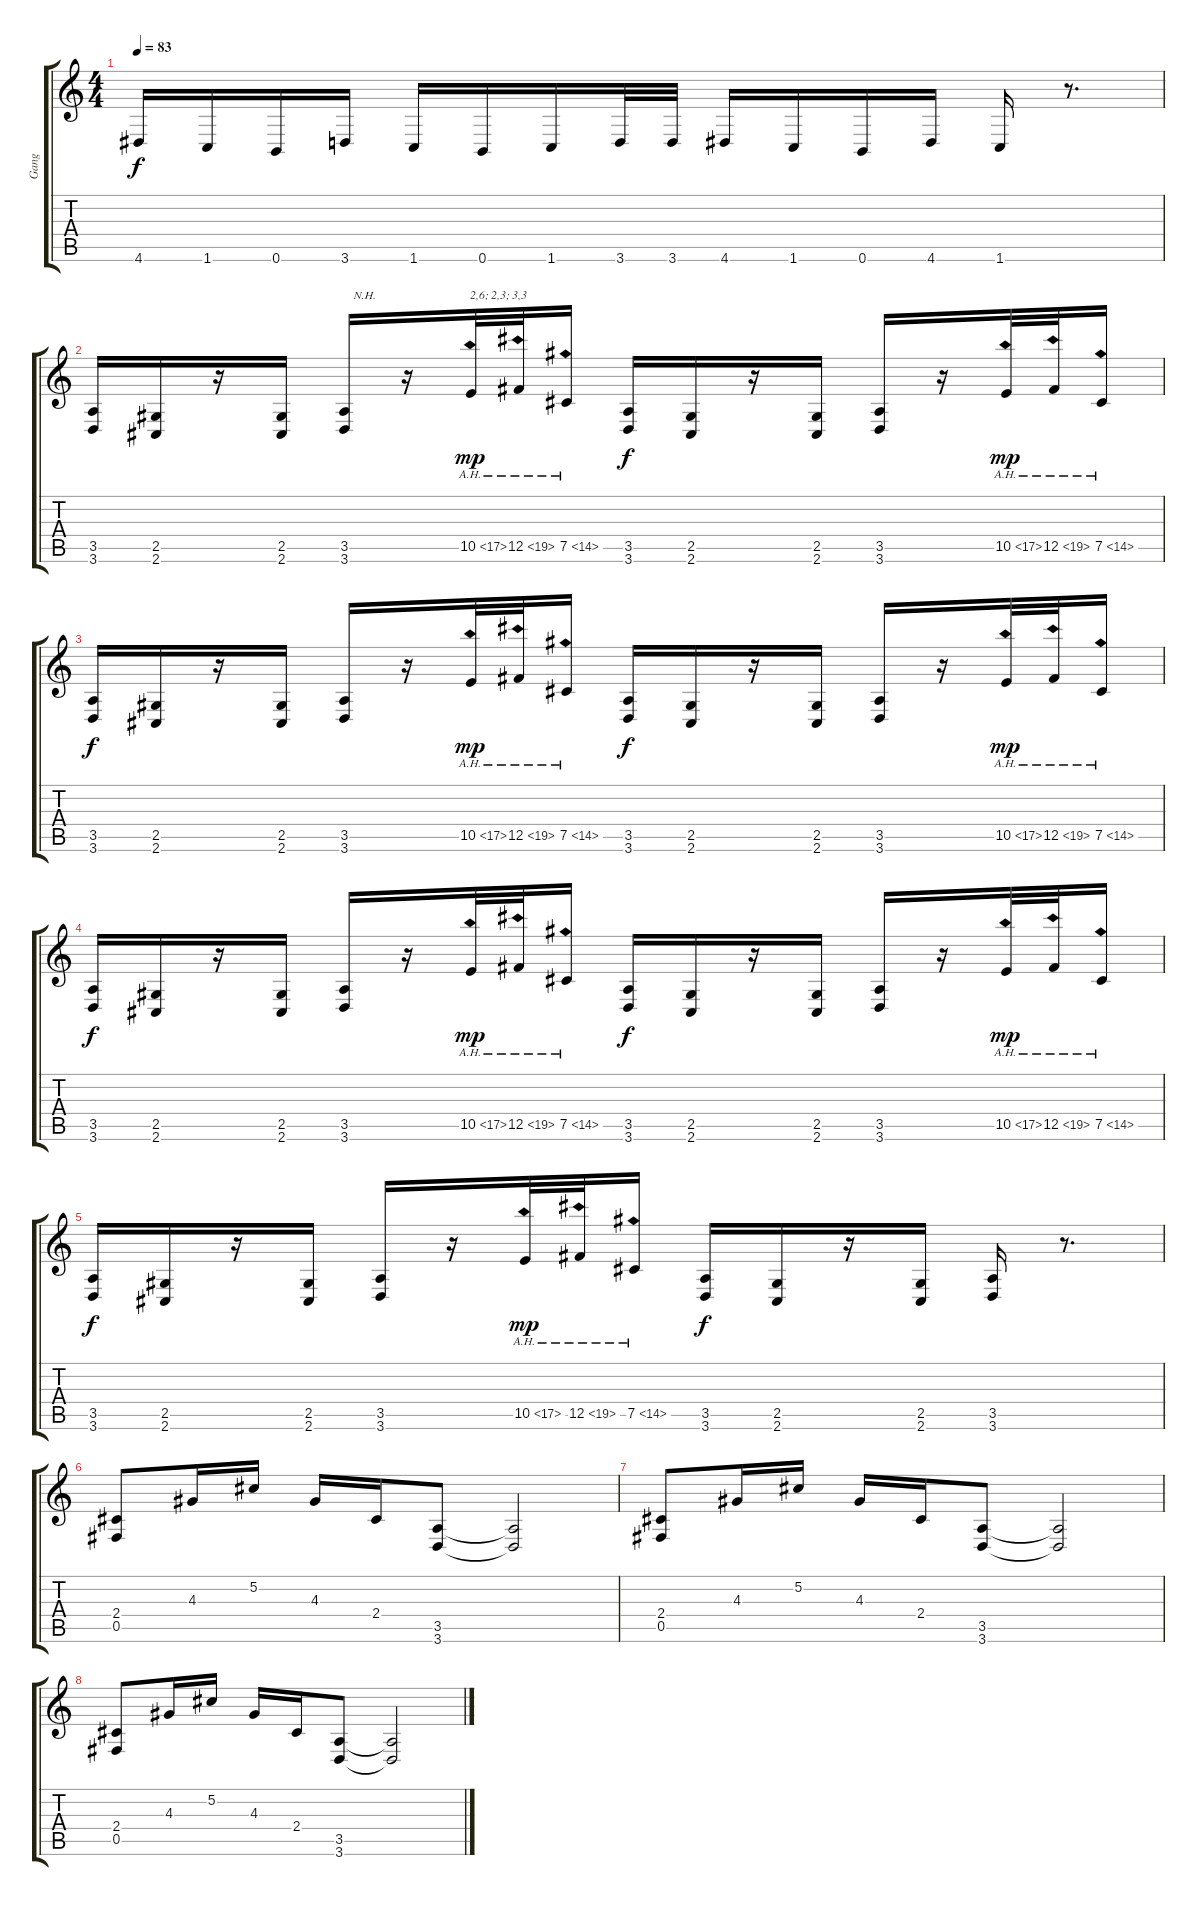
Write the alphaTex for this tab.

\track ("Gang" "Gang") {instrument distortionguitar}
\staff {score tabs}
\tuning (Db4 Ab3 E3 B2 Gb2 B1) {hide}
\ts (4 4)
\tempo 83
\clef g2
\ks c
4.6.16{dy f} 1.6.16 0.6.16 3.6.16 1.6.16 0.6.16 1.6.16 3.6.32 3.6.32 4.6.16 1.6.16 0.6.16 4.6.16 1.6.16 r.8{d} |
(3.5 3.6).16 (2.5 2.6).16 r.16 (2.5 2.6).16 (3.5 3.6).16{txt "   N.H."} r.16 10.5{ah 7}.32{txt "2,6; 2,3; 3,3" dy mp} 12.5{ah 7}.32 7.5{ah 7}.16 (3.5 3.6).16{dy f} (2.5 2.6).16 r.16 (2.5 2.6).16 (3.5 3.6).16 r.16 10.5{ah 7}.32{dy mp} 12.5{ah 7}.32 7.5{ah 7}.16 |
(3.5 3.6).16{dy f} (2.5 2.6).16 r.16 (2.5 2.6).16 (3.5 3.6).16 r.16 10.5{ah 7}.32{dy mp} 12.5{ah 7}.32 7.5{ah 7}.16 (3.5 3.6).16{dy f} (2.5 2.6).16 r.16 (2.5 2.6).16 (3.5 3.6).16 r.16 10.5{ah 7}.32{dy mp} 12.5{ah 7}.32 7.5{ah 7}.16 |
(3.5 3.6).16{dy f} (2.5 2.6).16 r.16 (2.5 2.6).16 (3.5 3.6).16 r.16 10.5{ah 7}.32{dy mp} 12.5{ah 7}.32 7.5{ah 7}.16 (3.5 3.6).16{dy f} (2.5 2.6).16 r.16 (2.5 2.6).16 (3.5 3.6).16 r.16 10.5{ah 7}.32{dy mp} 12.5{ah 7}.32 7.5{ah 7}.16 |
(3.5 3.6).16{dy f} (2.5 2.6).16 r.16 (2.5 2.6).16 (3.5 3.6).16 r.16 10.5{ah 7}.32{dy mp} 12.5{ah 7}.32 7.5{ah 7}.16 (3.5 3.6).16{dy f} (2.5 2.6).16 r.16 (2.5 2.6).16 (3.5 3.6).16 r.8{d} |
(2.4 0.5).8 4.3.16 5.2.16 4.3.16 2.4.16 (3.5 3.6).8 (3.5{t} 3.6{t}).2 |
(2.4 0.5).8 4.3.16 5.2.16 4.3.16 2.4.16 (3.5 3.6).8 (3.5{t} 3.6{t}).2 |
(2.4 0.5).8 4.3.16 5.2.16 4.3.16 2.4.16 (3.5 3.6).8 (3.5{t} 3.6{t}).2
